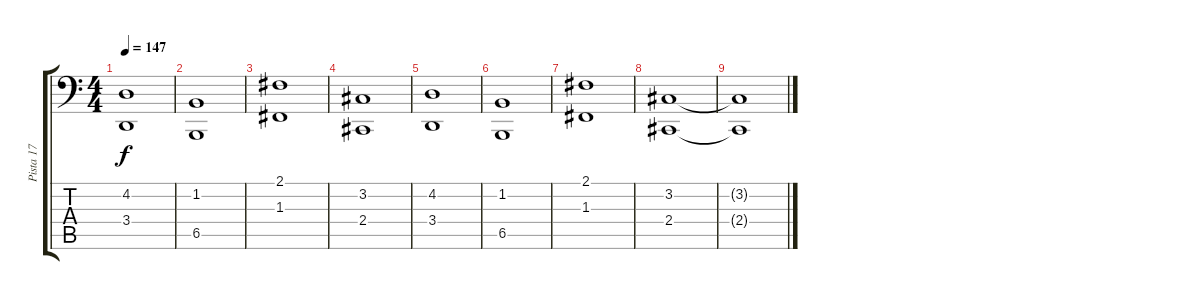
\track ("Pista 17" "Pista 17") {instrument acousticgrandpiano}
\staff {score tabs}
\tuning (E3 Bb2 F2 B1 F1 B0) {hide}
\ts (4 4)
\tempo 147
\clef f4
\ks c
(4.2 3.4).1{dy f volume 11} |
(1.2 6.5).1 |
(2.1 1.3).1 |
(3.2 2.4).1 |
(4.2 3.4).1 |
(1.2 6.5).1 |
(2.1 1.3).1 |
(3.2 2.4).1 |
(3.2{t} 2.4{t}).1
